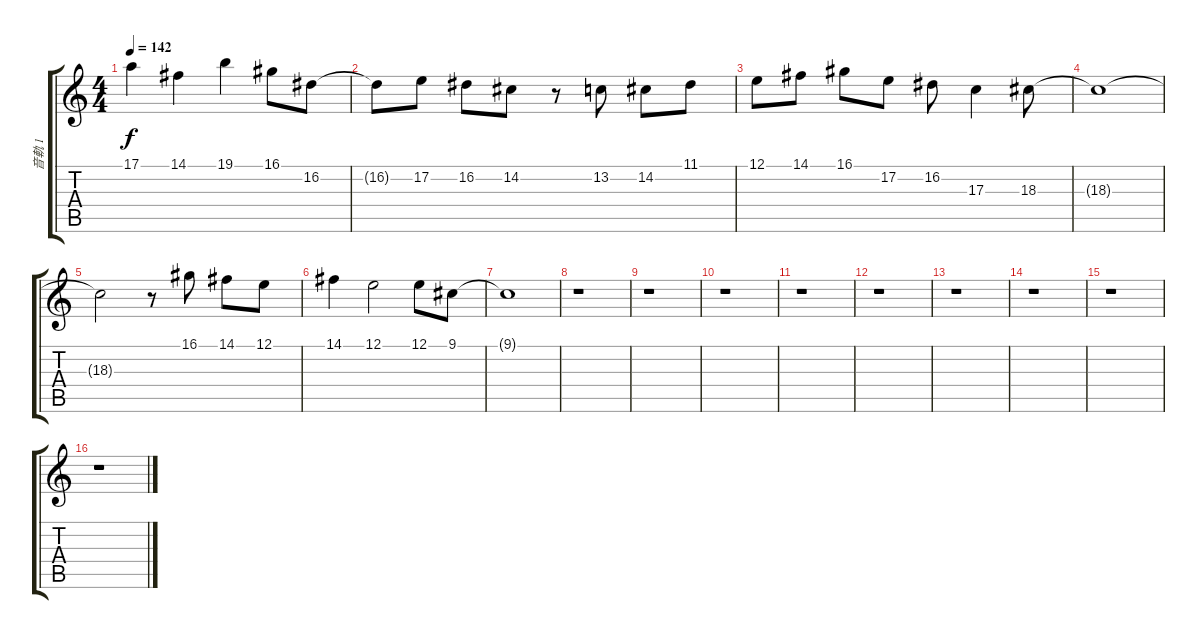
\track ("音軌 1" "音軌 1") {instrument flute}
\staff {score tabs}
\tuning (E4 B3 G3 D3 A2 E2) {hide}
\ts (4 4)
\tempo 142
\clef g2
\ks c
17.1.4{dy f} 14.1.4 19.1.4 16.1.8 16.2.8 |
16.2{t}.8 17.2.8 16.2.8 14.2.8 r.8 13.2.8 14.2.8 11.1.8 |
12.1.8 14.1.8 16.1.8 17.2.8 16.2.8 17.3.4 18.3.8 |
18.3{t}.1 |
18.3{t}.2 r.8 16.1.8 14.1.8 12.1.8 |
14.1.4 12.1.2 12.1.8 9.1.8 |
9.1{t}.1 |
r.1 |
r.1 |
r.1 |
r.1 |
r.1 |
r.1 |
r.1 |
r.1 |
r.1
